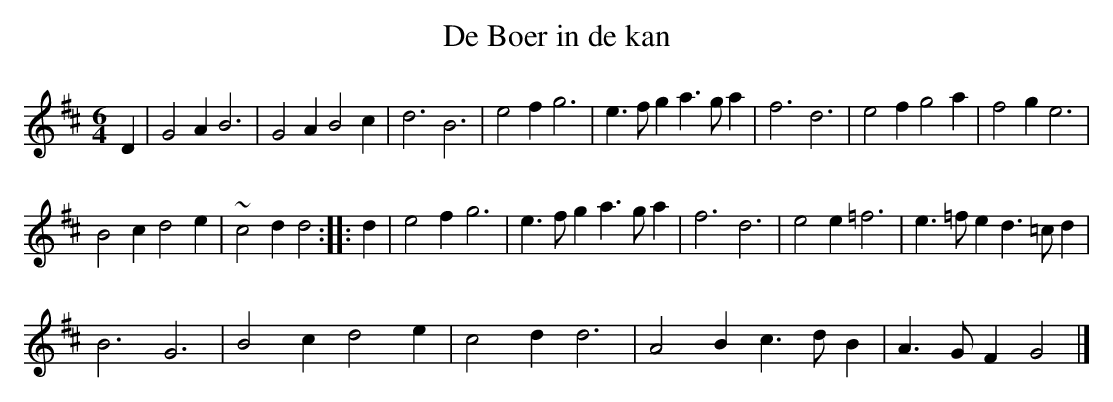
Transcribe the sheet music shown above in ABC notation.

X:1
T:De Boer in de kan
M:6/4
K:Glyd
D2|G4A2B6|G4A2B4c2|d6B6|e4f2g6|e3fg2a3ga2|f6d6|e4f2g4a2|f4g2e6|
B4c2d4e2|~c4d2d4:||:d2|e4f2g6|e3fg2a3ga2|f6d6|e4e2=f6|e3=fe2d3=cd2|
B6G6|B4c2d4e2|c4d2d6|A4B2c3dB2|A3GF2G4|]
